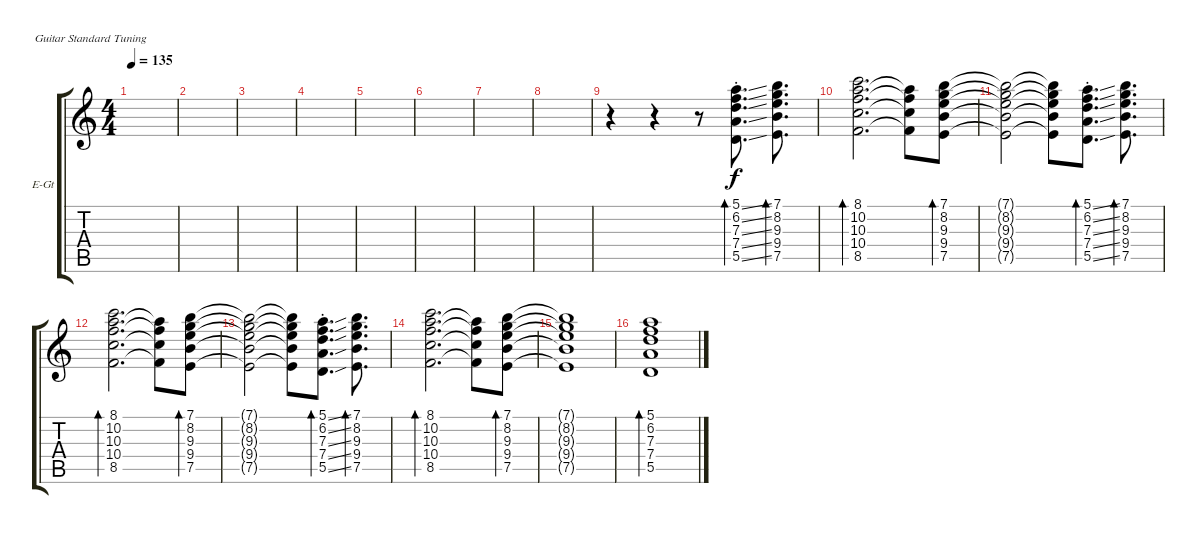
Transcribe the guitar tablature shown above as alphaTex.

\defaultSystemsLayout 4
\bracketExtendMode groupsimilarinstruments
\firstSystemTrackNameOrientation horizontal
\otherSystemsTrackNameOrientation horizontal
\track ("Turner" "E-Gt") {instrument electricguitarclean}
\staff {score tabs}
\tuning (E4 B3 G3 D3 A2 E2)
\ts (4 4)
\tempo 135
\clef g2
\ks c
|
|
|
|
|
|
|
|
r.4 r.4 r.8 (5.5{ss st} 7.4{ss} 7.3{ss} 6.2{ss} 5.1{ss}).8{d bd 58} (7.5 9.4 9.3 8.2 7.1).8{d bd 57} |
(8.5 10.4 10.3 10.2 8.1).2{d bd 56} (8.5{t} 10.4{t} 10.3{t} 10.2{t}).8 (7.5 9.4 9.3 8.2 7.1).8{bd 56} |
(7.5{t} 9.4{t} 9.3{t} 8.2{t} 7.1{t}).2 (7.5{t} 9.4{t} 9.3{t} 8.2{t} 7.1{t}).8 (5.5{ss st} 7.4{ss} 7.3{ss} 6.2{ss} 5.1{ss}).8{d bd 58} (7.5 9.4 9.3 8.2 7.1).8{d bd 57} |
(8.5 10.4 10.3 10.2 8.1).2{d bd 56} (8.5{t} 10.4{t} 10.3{t} 10.2{t}).8 (7.5 9.4 9.3 8.2 7.1).8{bd 56} |
(7.5{t} 9.4{t} 9.3{t} 8.2{t} 7.1{t}).2 (7.5{t} 9.4{t} 9.3{t} 8.2{t} 7.1{t}).8 (5.5{ss st} 7.4{ss} 7.3{ss} 6.2{ss} 5.1{ss}).8{d bd 58} (7.5 9.4 9.3 8.2 7.1).8{d bd 57} |
(8.5 10.4 10.3 10.2 8.1).2{d bd 56} (8.5{t} 10.4{t} 10.3{t} 10.2{t}).8 (7.5 9.4 9.3 8.2 7.1).8{bd 56} |
(9.3{t} 8.2{t} 7.1{t} 9.4{t} 7.5{t}).1 |
(5.5 7.4 7.3 6.2 5.1).1{bd 98}
